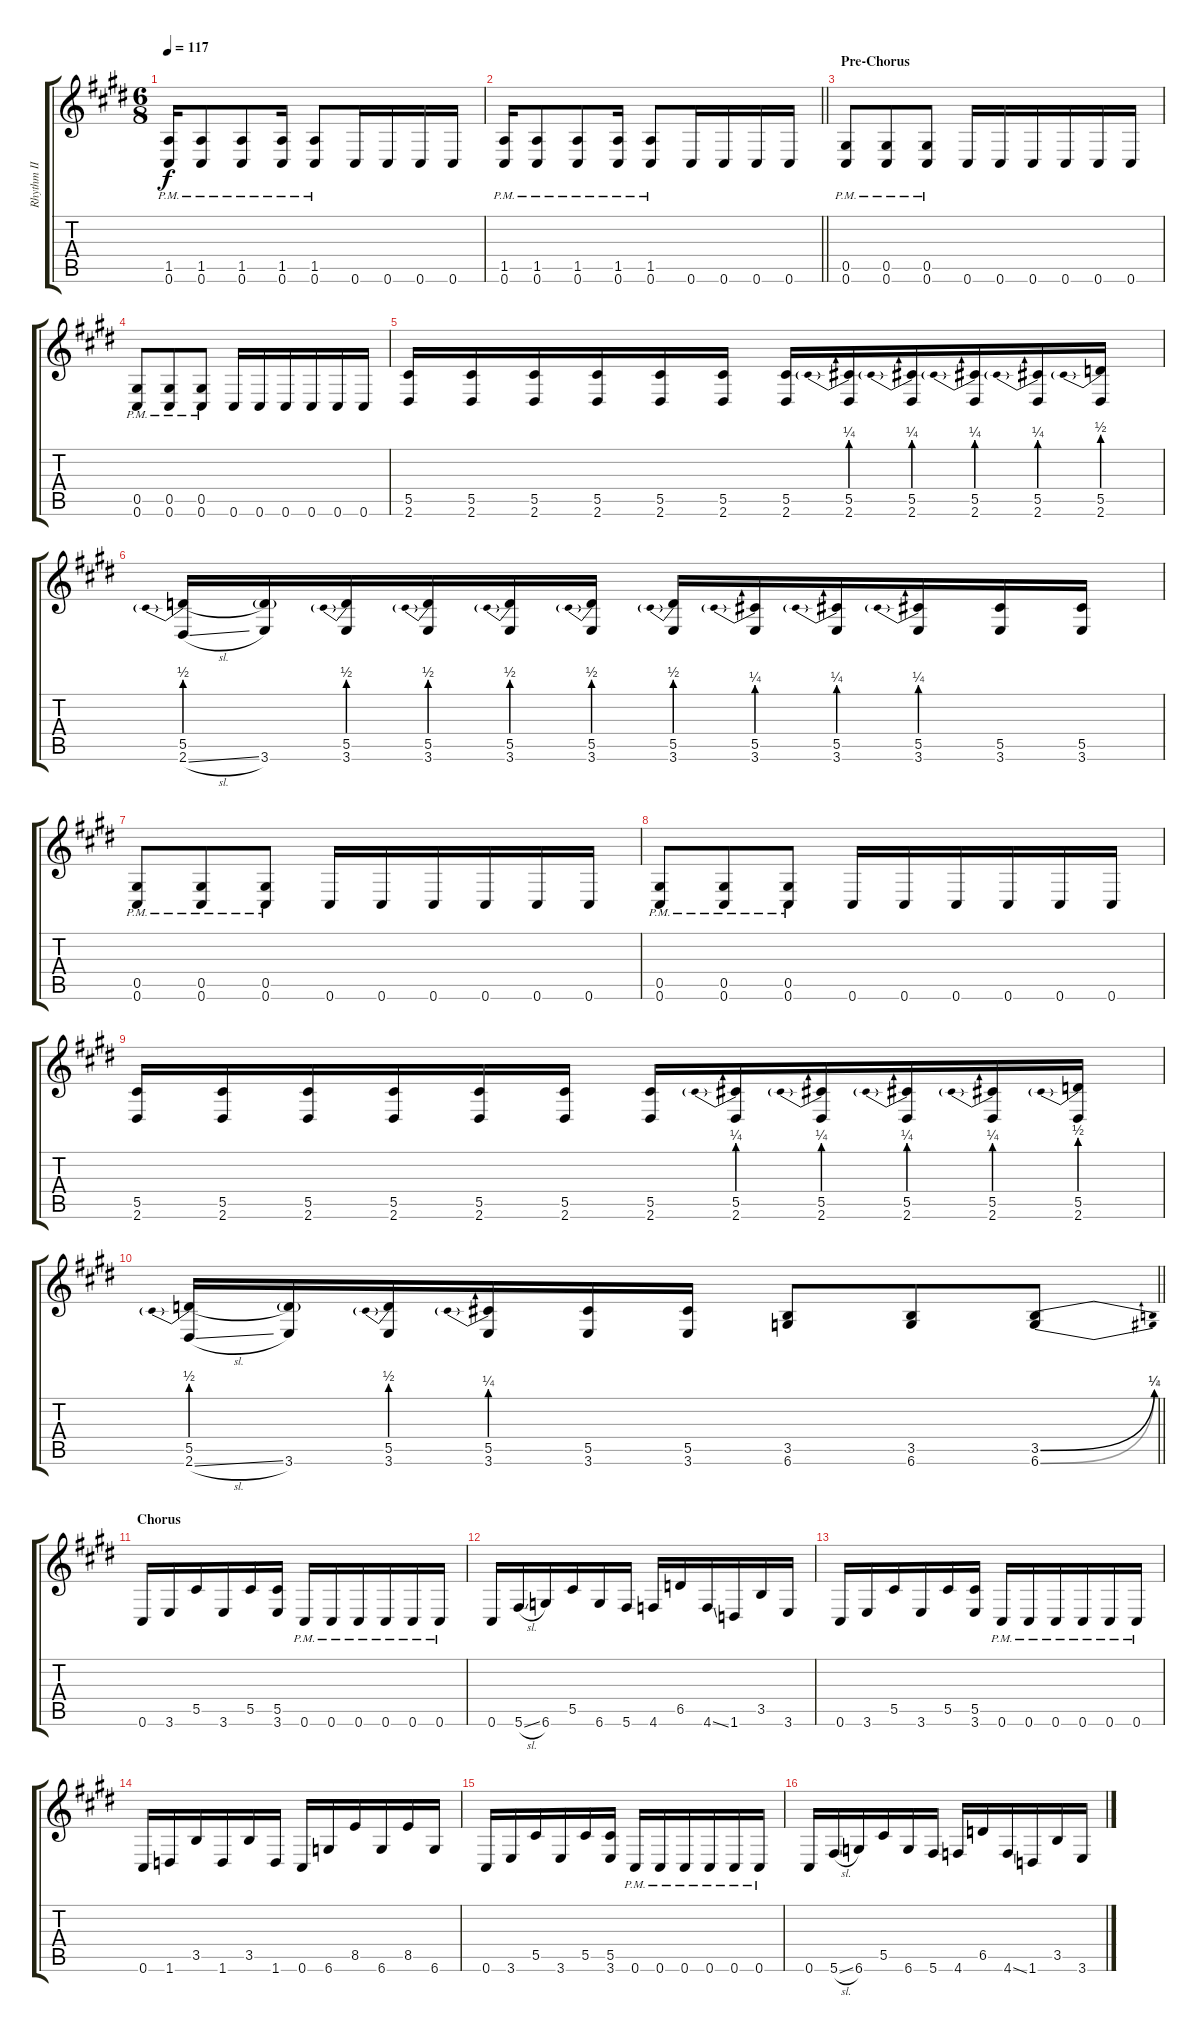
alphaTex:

\track ("Rhythm II" "Rhythm II") {instrument distortionguitar}
\staff {score tabs}
\tuning (Eb4 Bb3 Gb3 Db3 Ab2 Db2) {hide}
\ts (6 8)
\tempo 117
\clef g2
\ks c#minor
(1.5{pm} 0.6{pm}).16{dy f} (1.5{pm} 0.6{pm}).8 (1.5{pm} 0.6{pm}).8 (1.5{pm} 0.6{pm}).16 (1.5{pm} 0.6{pm}).8 0.6.16 0.6.16 0.6.16 0.6.16 |
\barLineRight lightlight
(1.5{pm} 0.6{pm}).16 (1.5{pm} 0.6{pm}).8 (1.5{pm} 0.6{pm}).8 (1.5{pm} 0.6{pm}).16 (1.5{pm} 0.6{pm}).8 0.6.16 0.6.16 0.6.16 0.6.16 |
\section ("" "Pre-Chorus")
(0.5{pm} 0.6{pm}).8 (0.5{pm} 0.6{pm}).8 (0.5{pm} 0.6{pm}).8 0.6.16 0.6.16 0.6.16 0.6.16 0.6.16 0.6.16 |
(0.5{pm} 0.6{pm}).8 (0.5{pm} 0.6{pm}).8 (0.5{pm} 0.6{pm}).8 0.6.16 0.6.16 0.6.16 0.6.16 0.6.16 0.6.16 |
(5.5 2.6).16 (5.5 2.6).16 (5.5 2.6).16 (5.5 2.6).16 (5.5 2.6).16 (5.5 2.6).16 (5.5 2.6).16 (5.5{be (prebend 0 1 60 1)} 2.6).16 (5.5{be (prebend 0 1 60 1)} 2.6).16 (5.5{be (prebend 0 1 60 1)} 2.6).16 (5.5{be (prebend 0 1 60 1)} 2.6).16 (5.5{be (prebend 0 2 60 2)} 2.6).16 |
(5.5{be (prebend 0 2 60 2)} 2.6{sl}).16 (5.5{t} 3.6).16 (5.5{be (prebend 0 2 60 2)} 3.6).16 (5.5{be (prebend 0 2 60 2)} 3.6).16 (5.5{be (prebend 0 2 60 2)} 3.6).16 (5.5{be (prebend 0 2 60 2)} 3.6).16 (5.5{be (prebend 0 2 60 2)} 3.6).16 (5.5{be (prebend 0 1 60 1)} 3.6).16 (5.5{be (prebend 0 1 60 1)} 3.6).16 (5.5{be (prebend 0 1 60 1)} 3.6).16 (5.5 3.6).16 (5.5 3.6).16 |
(0.5{pm} 0.6{pm}).8 (0.5{pm} 0.6{pm}).8 (0.5{pm} 0.6{pm}).8 0.6.16 0.6.16 0.6.16 0.6.16 0.6.16 0.6.16 |
(0.5{pm} 0.6{pm}).8 (0.5{pm} 0.6{pm}).8 (0.5{pm} 0.6{pm}).8 0.6.16 0.6.16 0.6.16 0.6.16 0.6.16 0.6.16 |
(5.5 2.6).16 (5.5 2.6).16 (5.5 2.6).16 (5.5 2.6).16 (5.5 2.6).16 (5.5 2.6).16 (5.5 2.6).16 (5.5{be (prebend 0 1 60 1)} 2.6).16 (5.5{be (prebend 0 1 60 1)} 2.6).16 (5.5{be (prebend 0 1 60 1)} 2.6).16 (5.5{be (prebend 0 1 60 1)} 2.6).16 (5.5{be (prebend 0 2 60 2)} 2.6).16 |
\barLineRight lightlight
(5.5{be (prebend 0 2 60 2)} 2.6{sl}).16 (5.5{t} 3.6).16 (5.5{be (prebend 0 2 60 2)} 3.6).16 (5.5{be (prebend 0 1 60 1)} 3.6).16 (5.5 3.6).16 (5.5 3.6).16 (3.5 6.6).8 (3.5 6.6).8 (3.5{be (bend 0 0 60 1)} 6.6{be (bend 0 0 60 2)}).8 |
\section ("" "Chorus")
0.6.16 3.6.16 5.5.16 3.6.16 5.5.16 (5.5 3.6).16 0.6{pm}.16 0.6{pm}.16 0.6{pm}.16 0.6{pm}.16 0.6{pm}.16 0.6{pm}.16 |
0.6.16 5.6{sl}.16 6.6.16 5.5.16 6.6.16 5.6.16 4.6.16 6.5.16 4.6{ss}.16 1.6.16 3.5.16 3.6.16 |
0.6.16 3.6.16 5.5.16 3.6.16 5.5.16 (5.5 3.6).16 0.6{pm}.16 0.6{pm}.16 0.6{pm}.16 0.6{pm}.16 0.6{pm}.16 0.6{pm}.16 |
0.6.16 1.6.16 3.5.16 1.6.16 3.5.16 1.6.16 0.6.16 6.6.16 8.5.16 6.6.16 8.5.16 6.6.16 |
0.6.16 3.6.16 5.5.16 3.6.16 5.5.16 (5.5 3.6).16 0.6{pm}.16 0.6{pm}.16 0.6{pm}.16 0.6{pm}.16 0.6{pm}.16 0.6{pm}.16 |
0.6.16 5.6{sl}.16 6.6.16 5.5.16 6.6.16 5.6.16 4.6.16 6.5.16 4.6{ss}.16 1.6.16 3.5.16 3.6.16
